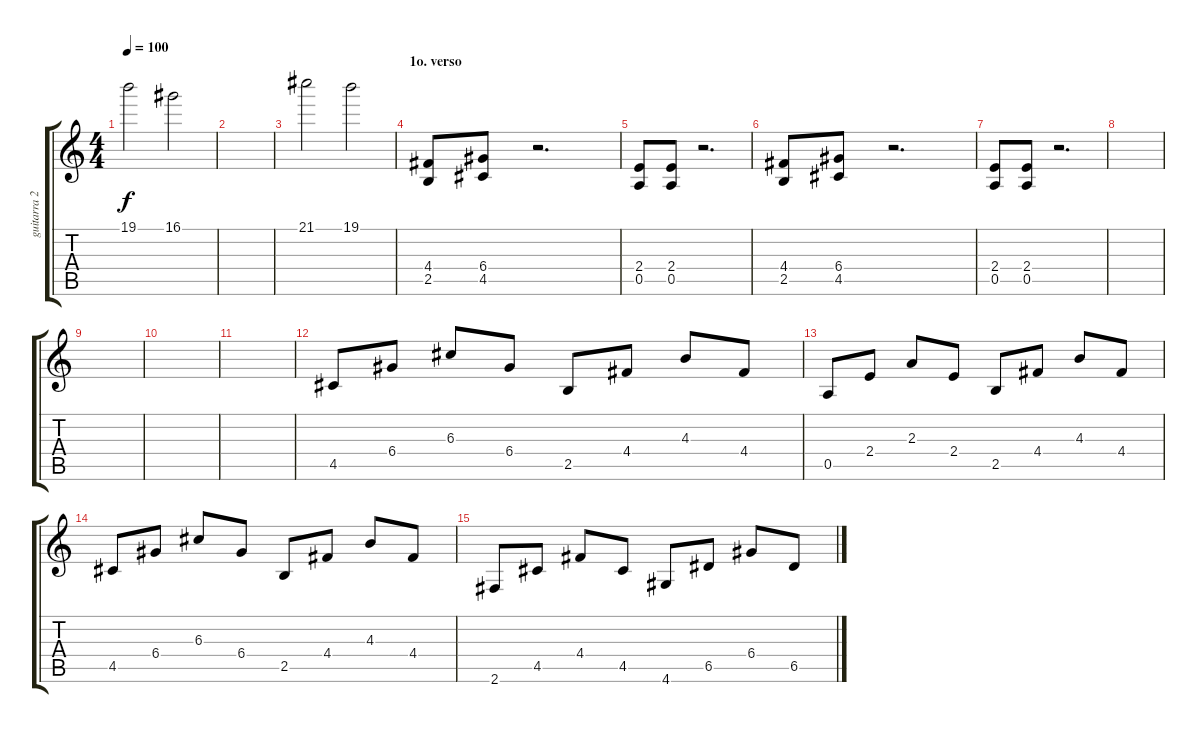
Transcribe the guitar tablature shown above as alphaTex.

\track ("guitarra 2" "guitarra 2") {instrument distortionguitar}
\staff {score tabs}
\tuning (E4 B3 G3 D3 A2 E2) {hide}
\ts (4 4)
\tempo 100
\clef g2
\ks c
19.1.2{dy f} 16.1.2 |
|
21.1.2 19.1.2 |
\section ("" "1o. verso")
(4.4 2.5).8 (6.4 4.5).8 r.2{d} |
(2.4 0.5).8 (2.4 0.5).8 r.2{d} |
(4.4 2.5).8 (6.4 4.5).8 r.2{d} |
(2.4 0.5).8 (2.4 0.5).8 r.2{d} |
|
|
|
|
4.5.8{volume 13 instrument electricguitarjazz} 6.4.8 6.3.8 6.4.8 2.5.8 4.4.8 4.3.8 4.4.8 |
0.5.8 2.4.8 2.3.8 2.4.8 2.5.8 4.4.8 4.3.8 4.4.8 |
4.5.8 6.4.8 6.3.8 6.4.8 2.5.8 4.4.8 4.3.8 4.4.8 |
2.6.8 4.5.8 4.4.8 4.5.8 4.6.8 6.5.8 6.4.8 6.5.8
